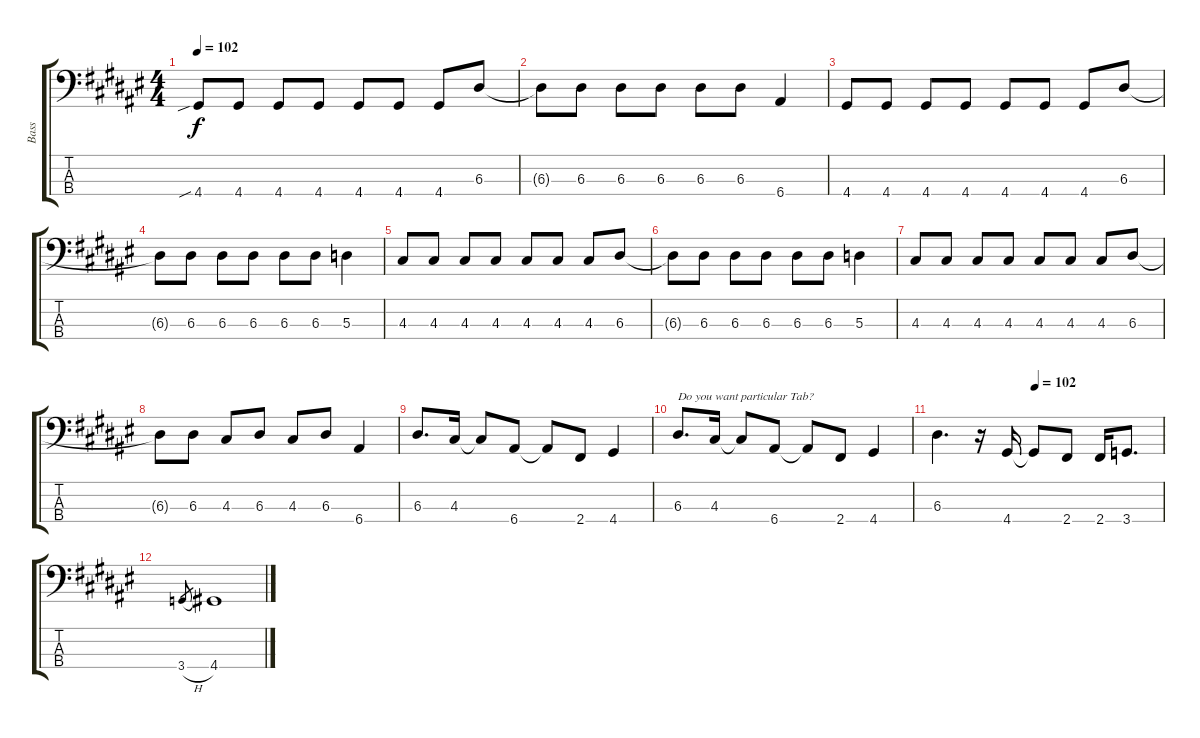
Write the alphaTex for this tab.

\track ("Bass" "Bass") {instrument electricbassfinger}
\staff {score tabs}
\tuning (G2 D2 A1 E1) {hide}
\ts (4 4)
\tempo 102
\clef f4
\ks f#
4.4{sib}.8{dy f} 4.4.8 4.4.8 4.4.8 4.4.8 4.4.8 4.4.8 6.3.8 |
6.3{t}.8 6.3.8 6.3.8 6.3.8 6.3.8 6.3.8 6.4.4 |
4.4.8 4.4.8 4.4.8 4.4.8 4.4.8 4.4.8 4.4.8 6.3.8 |
6.3{t}.8 6.3.8 6.3.8 6.3.8 6.3.8 6.3.8 5.3.4 |
4.3.8 4.3.8 4.3.8 4.3.8 4.3.8 4.3.8 4.3.8 6.3.8 |
6.3{t}.8 6.3.8 6.3.8 6.3.8 6.3.8 6.3.8 5.3.4 |
4.3.8 4.3.8 4.3.8 4.3.8 4.3.8 4.3.8 4.3.8 6.3.8 |
6.3{t}.8 6.3.8 4.3.8 6.3.8 4.3.8 6.3.8 6.4.4 |
6.3.8{d} 4.3.16 4.3{t}.8 6.4.8 6.4{t}.8 2.4.8 4.4.4 |
6.3.8{d txt "Do you want particular Tab?"} 4.3.16 4.3{t}.8 6.4.8 6.4{t}.8 2.4.8 4.4.4 |
\tempo (102 0.4375)
6.3.4{d} r.16 4.4.16 4.4{t}.8 2.4.8 2.4.16 3.4.8{d} |
3.4{h}.8{gr} 4.4.1
